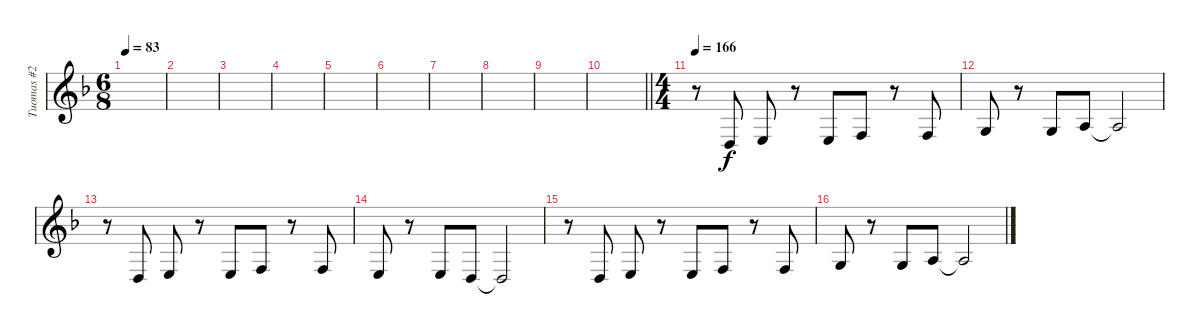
\track ("Tuomas #2" "Tuomas #2") {instrument tremolostrings}
\staff {score}
\tuning (E4 B3 G3 D3 A2 E2 B1) {hide}
\ts (6 8)
\tempo 83
\clef g2
\ks f
|
|
|
|
|
|
|
|
|
\barLineRight lightlight
|
\ts (4 4)
\section ("" "")
\tempo 166
r.8 0.4.8 2.4.8 r.8 2.4.8 3.4.8 r.8 3.4.8 |
5.4.8 r.8 5.4.8 7.4.8 7.4{t}.2 |
r.8 0.4.8 2.4.8 r.8 2.4.8 3.4.8 r.8 3.4.8 |
2.4.8 r.8 2.4.8 0.4.8 0.4{t}.2 |
r.8 0.4.8 2.4.8 r.8 2.4.8 3.4.8 r.8 3.4.8 |
5.4.8 r.8 5.4.8 7.4.8 7.4{t}.2
